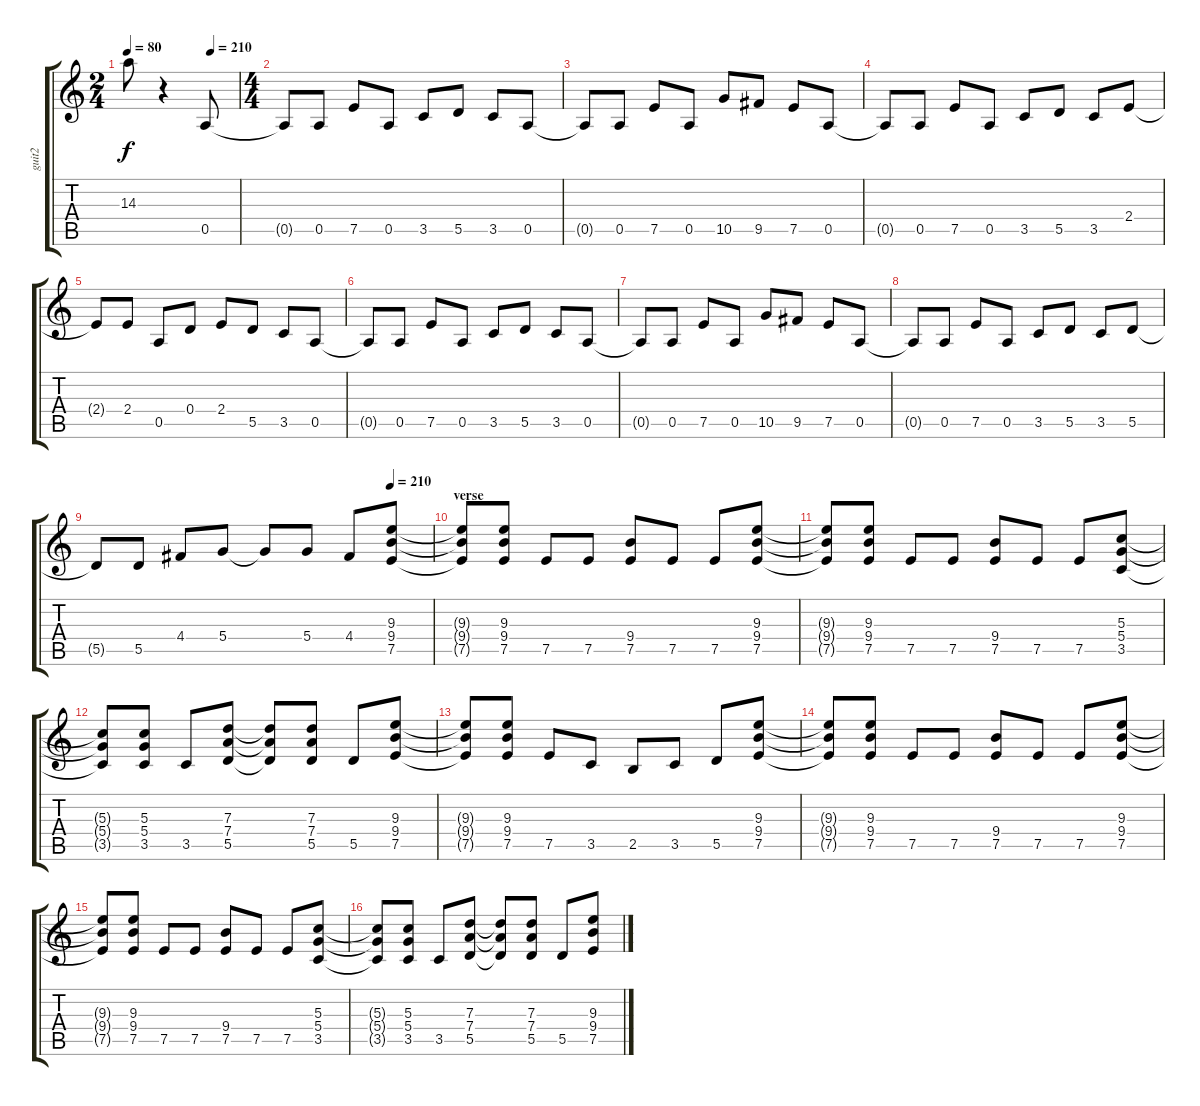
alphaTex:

\track ("guit2" "guit2") {instrument distortionguitar}
\staff {score tabs}
\tuning (E4 B3 G3 D3 A2 E2) {hide}
\ts (2 4)
\tempo 80
\tempo (210 0.75)
\clef g2
\ks c
14.3{t}.8{dy f} r.4 0.5.8 |
\ts (4 4)
0.5{t}.8 0.5.8 7.5.8 0.5.8 3.5.8 5.5.8 3.5.8 0.5.8 |
0.5{t}.8 0.5.8 7.5.8 0.5.8 10.5.8 9.5.8 7.5.8 0.5.8 |
0.5{t}.8 0.5.8 7.5.8 0.5.8 3.5.8 5.5.8 3.5.8 2.4.8 |
2.4{t}.8 2.4.8 0.5.8 0.4.8 2.4.8 5.5.8 3.5.8 0.5.8 |
0.5{t}.8 0.5.8 7.5.8 0.5.8 3.5.8 5.5.8 3.5.8 0.5.8 |
0.5{t}.8 0.5.8 7.5.8 0.5.8 10.5.8 9.5.8 7.5.8 0.5.8 |
0.5{t}.8 0.5.8 7.5.8 0.5.8 3.5.8 5.5.8 3.5.8 5.5.8 |
\tempo (210 0.875)
5.5{t}.8 5.5.8 4.4.8 5.4.8 5.4{t}.8 5.4.8 4.4.8 (9.3 9.4 7.5).8 |
\section ("" "verse")
(9.3{t} 9.4{t} 7.5{t}).8 (9.3 9.4 7.5).8 7.5.8 7.5.8 (9.4 7.5).8 7.5.8 7.5.8 (9.3 9.4 7.5).8 |
(9.3{t} 9.4{t} 7.5{t}).8 (9.3 9.4 7.5).8 7.5.8 7.5.8 (9.4 7.5).8 7.5.8 7.5.8 (5.3 5.4 3.5).8 |
(5.3{t} 5.4{t} 3.5{t}).8 (5.3 5.4 3.5).8 3.5.8 (7.3 7.4 5.5).8 (7.3{t} 7.4{t} 5.5{t}).8 (7.3 7.4 5.5).8 5.5.8 (9.3 9.4 7.5).8 |
(9.3{t} 9.4{t} 7.5{t}).8 (9.3 9.4 7.5).8 7.5.8 3.5.8 2.5.8 3.5.8 5.5.8 (9.3 9.4 7.5).8 |
(9.3{t} 9.4{t} 7.5{t}).8 (9.3 9.4 7.5).8 7.5.8 7.5.8 (9.4 7.5).8 7.5.8 7.5.8 (9.3 9.4 7.5).8 |
(9.3{t} 9.4{t} 7.5{t}).8 (9.3 9.4 7.5).8 7.5.8 7.5.8 (9.4 7.5).8 7.5.8 7.5.8 (5.3 5.4 3.5).8 |
(5.3{t} 5.4{t} 3.5{t}).8 (5.3 5.4 3.5).8 3.5.8 (7.3 7.4 5.5).8 (7.3{t} 7.4{t} 5.5{t}).8 (7.3 7.4 5.5).8 5.5.8 (9.3 9.4 7.5).8
